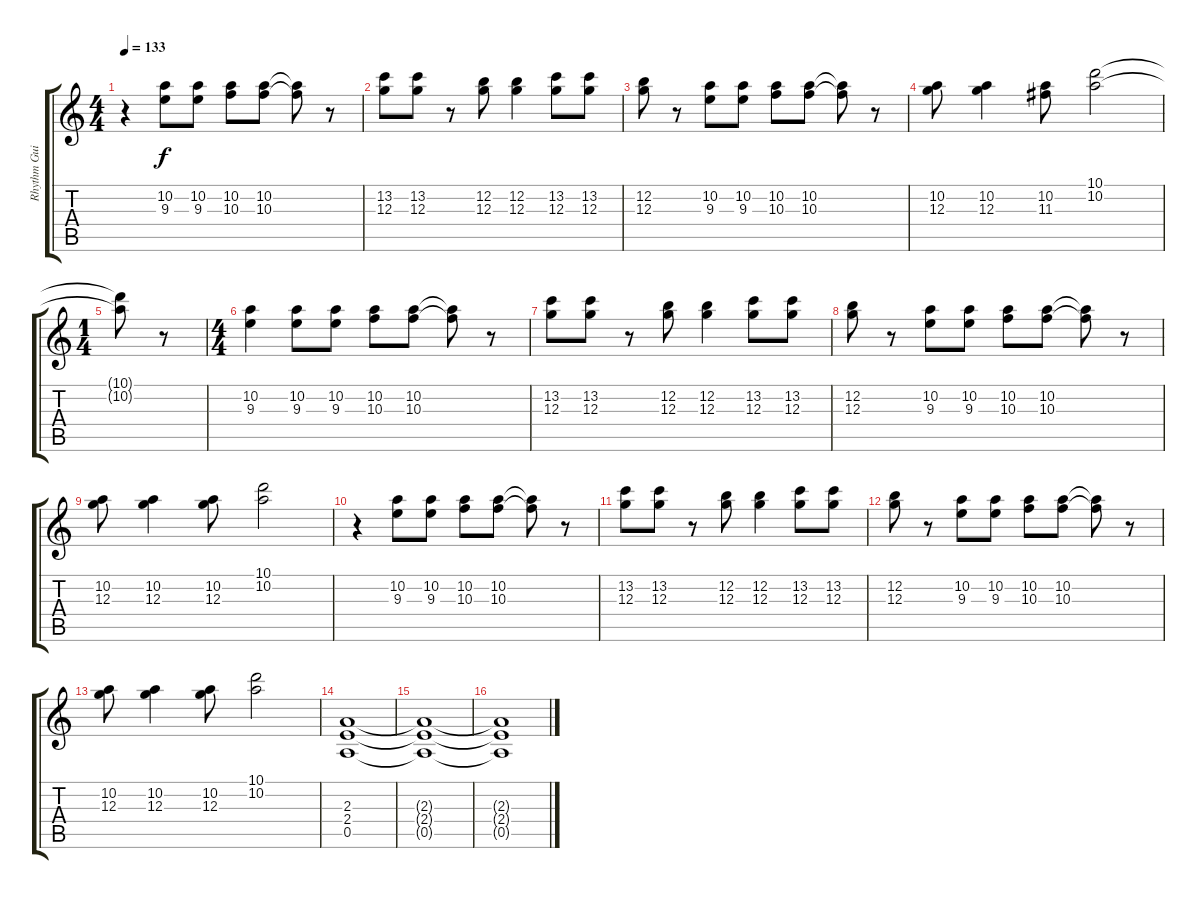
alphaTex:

\track ("Rhythm Guitar 1" "Rhythm Gui") {instrument distortionguitar}
\staff {score tabs}
\tuning (E4 B3 G3 D3 A2 E2) {hide}
\ts (4 4)
\tempo 133
\clef g2
\ks c
r.4{dy f instrument distortionguitar} (10.2 9.3).8 (10.2 9.3).8 (10.2 10.3).8 (10.2 10.3).8 (10.2{t} 10.3{t}).8 r.8 |
(13.2 12.3).8 (13.2 12.3).8 r.8 (12.2 12.3).8 (12.2 12.3).4 (13.2 12.3).8 (13.2 12.3).8 |
(12.2 12.3).8 r.8 (10.2 9.3).8 (10.2 9.3).8 (10.2 10.3).8 (10.2 10.3).8 (10.2{t} 10.3{t}).8 r.8 |
(10.2 12.3).8 (10.2 12.3).4 (10.2 11.3).8 (10.1 10.2).2 |
\ts (1 4)
(10.1{t} 10.2{t}).8 r.8 |
\ts (4 4)
(10.2 9.3).4{volume 8} (10.2 9.3).8 (10.2 9.3).8 (10.2 10.3).8 (10.2 10.3).8 (10.2{t} 10.3{t}).8 r.8 |
(13.2 12.3).8 (13.2 12.3).8 r.8 (12.2 12.3).8 (12.2 12.3).4 (13.2 12.3).8 (13.2 12.3).8 |
(12.2 12.3).8 r.8 (10.2 9.3).8 (10.2 9.3).8 (10.2 10.3).8 (10.2 10.3).8 (10.2{t} 10.3{t}).8 r.8 |
(10.2 12.3).8 (10.2 12.3).4 (10.2 12.3).8 (10.1 10.2).2 |
r.4 (10.2 9.3).8 (10.2 9.3).8 (10.2 10.3).8 (10.2 10.3).8 (10.2{t} 10.3{t}).8 r.8 |
(13.2 12.3).8 (13.2 12.3).8 r.8 (12.2 12.3).8 (12.2 12.3).4 (13.2 12.3).8 (13.2 12.3).8 |
(12.2 12.3).8 r.8 (10.2 9.3).8 (10.2 9.3).8 (10.2 10.3).8 (10.2 10.3).8 (10.2{t} 10.3{t}).8 r.8 |
(10.2 12.3).8 (10.2 12.3).4 (10.2 12.3).8 (10.1 10.2).2 |
(2.3 2.4 0.5).1{volume 12} |
(2.3{t} 2.4{t} 0.5{t}).1 |
(2.3{t} 2.4{t} 0.5{t}).1
